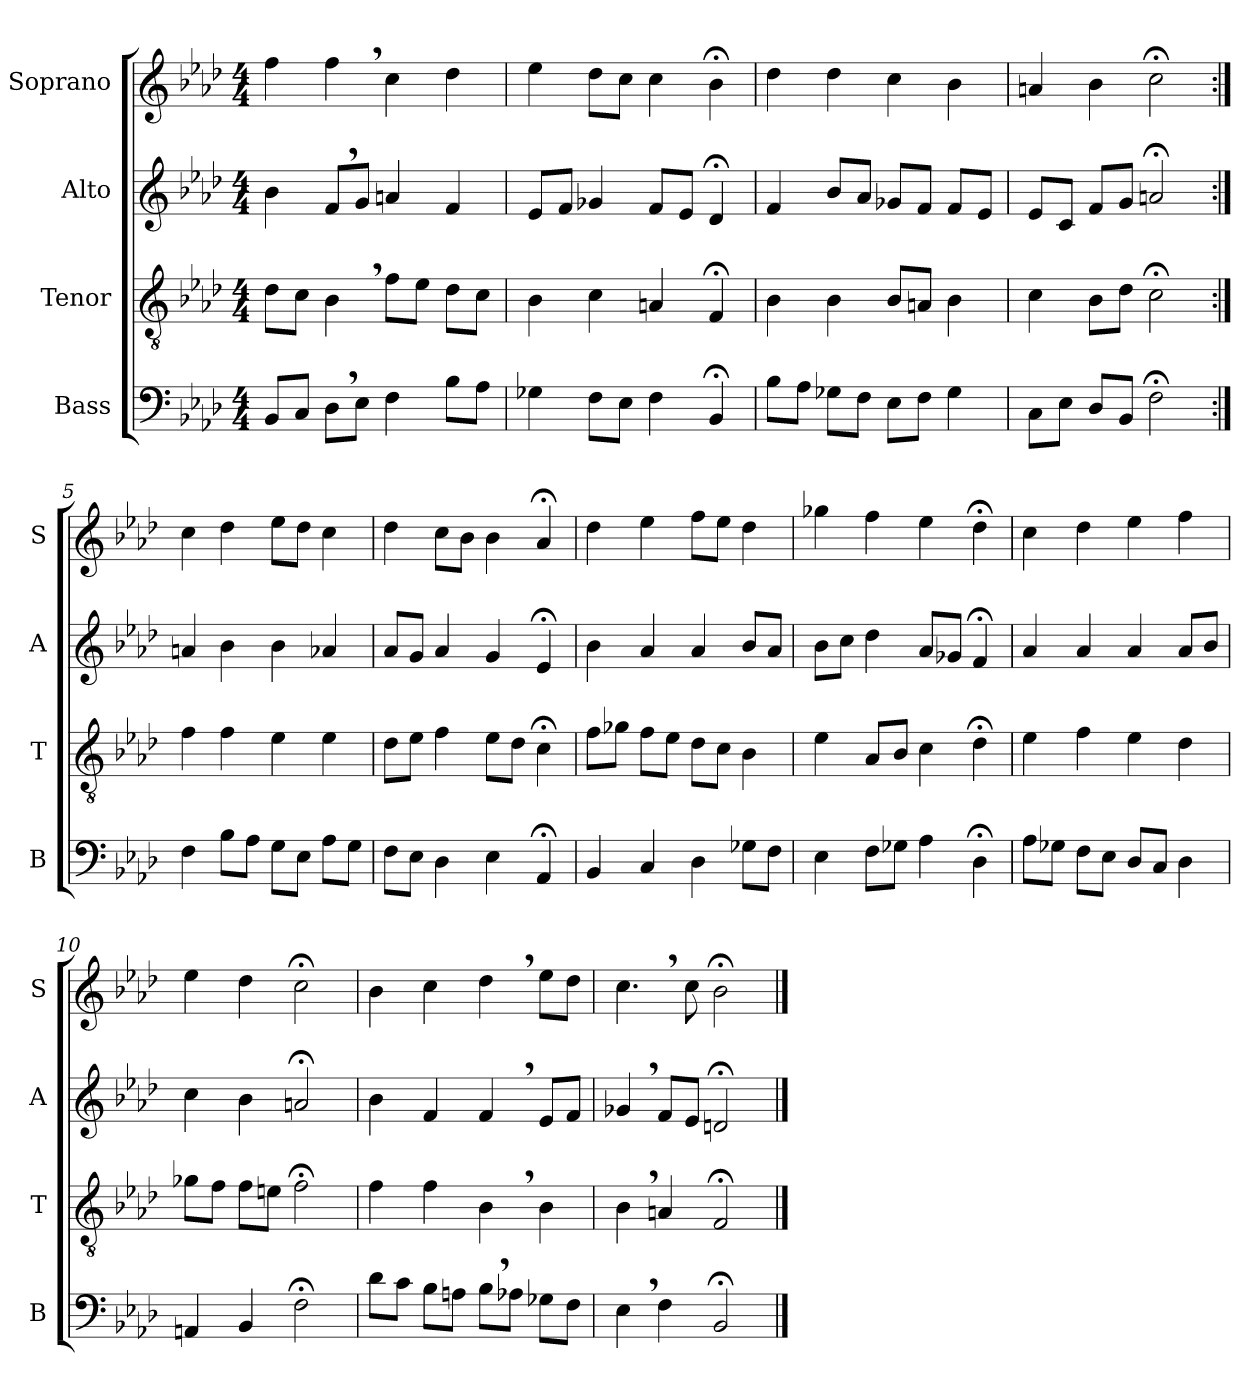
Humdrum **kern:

**kern	**kern	**kern	**kern
*part4	*part3	*part2	*part1
*staff4	*staff3	*staff2	*staff1
*I"Bass	*I"Tenor	*I"Alto	*I"Soprano
*I'B	*I'T	*I'A	*I'S
*clefF4	*clefGv2	*clefG2	*clefG2
*k[b-e-a-d-]	*k[b-e-a-d-]	*k[b-e-a-d-]	*k[b-e-a-d-]
*M4/4	*M4/4	*M4/4	*M4/4
=1	=1	=1	=1
8BB-/L	8d-\L	4b-\	4ff\
8C/J	8c\J	.	.
8D-,\L	4B-,\	8f,/L	4ff,\
8E-\J	.	8g/J	.
4F\	8f\L	4an/	4cc\
.	8e-\J	.	.
8B-\L	8d-\L	4f/	4dd-\
8A-\J	8c\J	.	.
=2	=2	=2	=2
4G-X\	4B-\	8e-/L	4ee-\
.	.	8f/J	.
8F\L	4c\	4g-X/	8dd-\L
8E-\J	.	.	8cc\J
4F\	4An/	8f/L	4cc:\
.	.	8e-/J	.
4BB-;</	4F;</	4d-;</	4b-;<\
=3	=3	=3	=3
8B-\L	4B-\	4f/	4dd-\
8A-\J	.	.	.
8G-X\L	4B-\	8b-/L	4dd-\
8F\J	.	8a-/J	.
8E-\L	8B-/L	8g-X/L	4cc\
8F\J	8An/J	8f/J	.
4G-\	4B-\	8f/L	4b-\
.	.	8e-/J	.
=4	=4	=4	=4
8C\L	4c\	8e-/L	4an:/
8E-\J	.	8c/J	.
8D-/L	8B-\L	8f/L	4b-\
8BB-/J	8d-\J	8g/J	.
2F;<\	2c;<\	2an;</	2cc;<\
=5:|!	=5:|!	=5:|!	=5:|!
4F\	4f\	4an/	4cc\
8B-\L	4f\	4b-\	4dd-\
8A-\J	.	.	.
8G\L	4e-\	4b-\	8ee-\L
8E-\J	.	.	8dd-\J
8A-\L	4e-\	4a-X/	4cc\
8G\J	.	.	.
=6	=6	=6	=6
8F\L	8d-\L	8a-/L	4dd-\
8E-\J	8e-\J	8g/J	.
4D-\	4f\	4a-/	8cc\L
.	.	.	8b-\J
4E-\	8e-\L	4g/	4b-\
.	8d-\J	.	.
4AA-;</	4c;<\	4e-;</	4a-;</
=7	=7	=7	=7
4BB-/	8f\L	4b-\	4dd-\
.	8g-X\J	.	.
4C/	8f\L	4a-/	4ee-\
.	8e-\J	.	.
4D-\	8d-\L	4a-/	8ff:\L
.	8c\J	.	8ee-\J
8G-X\L	4B-\	8b-/L	4dd-\
8F\J	.	8a-/J	.
=8	=8	=8	=8
4E-\	4e-\	8b-\L	4gg-X\
.	.	8cc\J	.
8F\L	8A-/L	4dd-\	4ff\
8G-X\J	8B-/J	.	.
4A-\	4c\	8a-/L	4ee-\
.	.	8g-X/J	.
4D-;<\	4d-;<\	4f;</	4dd-;<\
=9	=9	=9	=9
8A-\L	4e-\	4a-/	4cc\
8G-X\J	.	.	.
8F\L	4f\	4a-/	4dd-\
8E-\J	.	.	.
8D-/L	4e-\	4a-/	4ee-\
8C/J	.	.	.
4D-\	4d-\	8a-/L	4ff\
.	.	8b-/J	.
=10	=10	=10	=10
4AAn/	8g-X\L	4cc\	4ee-\
.	8f\J	.	.
4BB-/	8f\L	4b-\	4dd-\
.	8en\J	.	.
2F;<\	2f;<\	2an;</	2cc;<\
=11	=11	=11	=11
8d-\L	4f\	4b-\	4b-\
8c\J	.	.	.
8B-\L	4f\	4f/	4cc\
8An\J	.	.	.
8B-,\L	4B-,\	4f,/	4dd-,\
8A-X\J	.	.	.
8G-X\L	4B-\	8e-/L	8ee-\L
8F\J	.	8f/J	8dd-\J
=12	=12	=12	=12
4E-,\	4B-,\	4g-X,/	4.cc,\
4F\	4An/	8f/L	.
.	.	8e-/J	8cc\
2BB-;</	2F;</	2dn;</	2b-;<\
==	==	==	==
*-	*-	*-	*-
